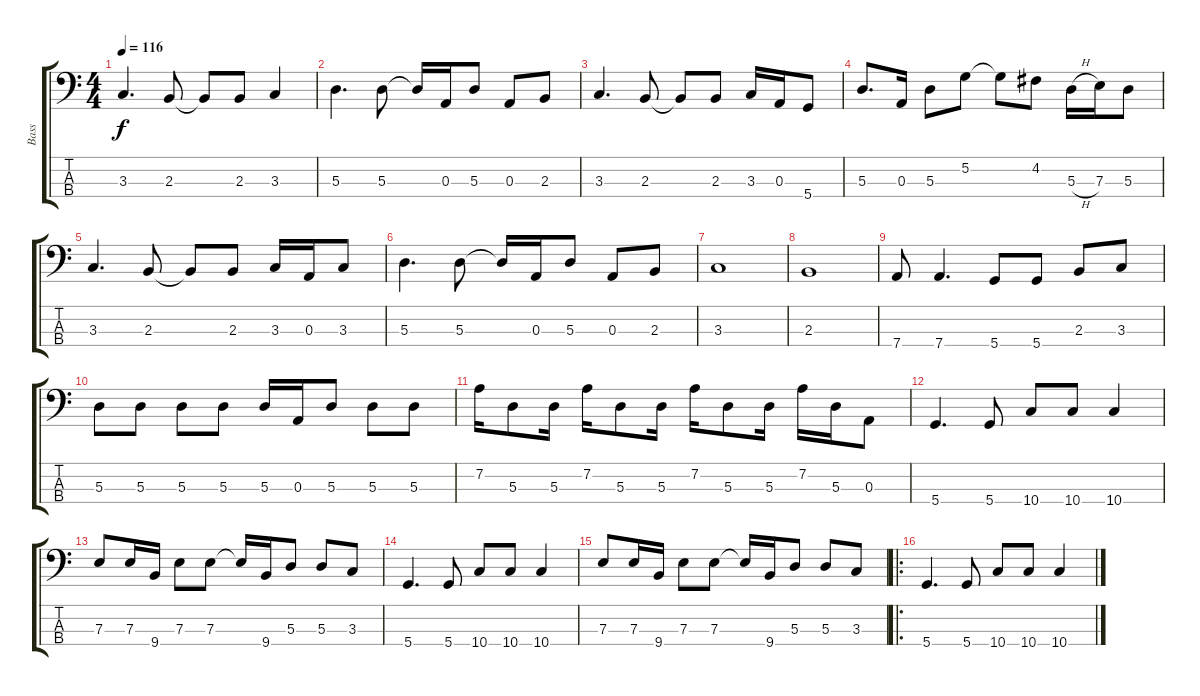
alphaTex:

\track ("Bass" "Bass") {instrument electricbassfinger}
\staff {score tabs}
\tuning (G2 D2 A1 D1) {hide}
\ts (4 4)
\tempo 116
\clef f4
\ks c
3.3.4{d dy f} 2.3.8 2.3{t}.8 2.3.8 3.3.4 |
5.3.4{d} 5.3.8 5.3{t}.16 0.3.16 5.3.8 0.3.8 2.3.8 |
3.3.4{d} 2.3.8 2.3{t}.8 2.3.8 3.3.16 0.3.16 5.4.8 |
5.3.8{d} 0.3.16 5.3.8 5.2.8 5.2{t}.8 4.2.8 5.3{h}.16 7.3.16 5.3.8 |
3.3.4{d} 2.3.8 2.3{t}.8 2.3.8 3.3.16 0.3.16 3.3.8 |
5.3.4{d} 5.3.8 5.3{t}.16 0.3.16 5.3.8 0.3.8 2.3.8 |
3.3.1 |
2.3.1 |
7.4.8 7.4.4{d} 5.4.8 5.4.8 2.3.8 3.3.8 |
5.3.8 5.3.8 5.3.8 5.3.8 5.3.16 0.3.16 5.3.8 5.3.8 5.3.8 |
7.2.16 5.3.8 5.3.16 7.2.16 5.3.8 5.3.16 7.2.16 5.3.8 5.3.16 7.2.16 5.3.16 0.3.8 |
5.4.4{d} 5.4.8 10.4.8 10.4.8 10.4.4 |
7.3.8 7.3.16 9.4.16 7.3.8 7.3.8 7.3{t}.16 9.4.16 5.3.8 5.3.8 3.3.8 |
5.4.4{d} 5.4.8 10.4.8 10.4.8 10.4.4 |
7.3.8 7.3.16 9.4.16 7.3.8 7.3.8 7.3{t}.16 9.4.16 5.3.8 5.3.8 3.3.8 |
\ro
5.4.4{d} 5.4.8 10.4.8 10.4.8 10.4.4
